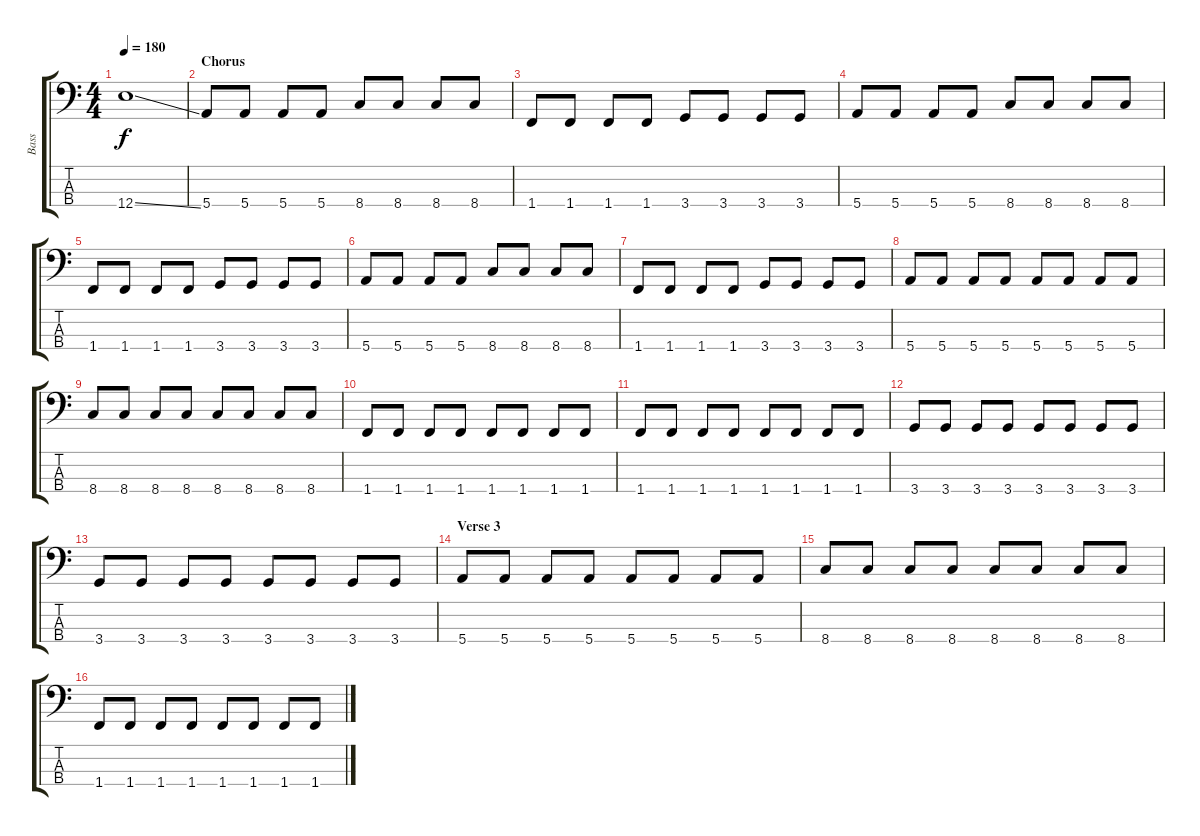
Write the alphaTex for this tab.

\track ("Bass" "Bass") {instrument electricbassfinger}
\staff {score tabs}
\tuning (G2 D2 A1 E1) {hide}
\ts (4 4)
\tempo 180
\clef f4
\ks c
12.4{ss}.1{dy f} |
\section ("" "Chorus")
5.4.8 5.4.8 5.4.8 5.4.8 8.4.8 8.4.8 8.4.8 8.4.8 |
1.4.8 1.4.8 1.4.8 1.4.8 3.4.8 3.4.8 3.4.8 3.4.8 |
5.4.8 5.4.8 5.4.8 5.4.8 8.4.8 8.4.8 8.4.8 8.4.8 |
1.4.8 1.4.8 1.4.8 1.4.8 3.4.8 3.4.8 3.4.8 3.4.8 |
5.4.8 5.4.8 5.4.8 5.4.8 8.4.8 8.4.8 8.4.8 8.4.8 |
1.4.8 1.4.8 1.4.8 1.4.8 3.4.8 3.4.8 3.4.8 3.4.8 |
5.4.8 5.4.8 5.4.8 5.4.8 5.4.8 5.4.8 5.4.8 5.4.8 |
8.4.8 8.4.8 8.4.8 8.4.8 8.4.8 8.4.8 8.4.8 8.4.8 |
1.4.8 1.4.8 1.4.8 1.4.8 1.4.8 1.4.8 1.4.8 1.4.8 |
1.4.8 1.4.8 1.4.8 1.4.8 1.4.8 1.4.8 1.4.8 1.4.8 |
3.4.8 3.4.8 3.4.8 3.4.8 3.4.8 3.4.8 3.4.8 3.4.8 |
3.4.8 3.4.8 3.4.8 3.4.8 3.4.8 3.4.8 3.4.8 3.4.8 |
\section ("" "Verse 3")
5.4.8 5.4.8 5.4.8 5.4.8 5.4.8 5.4.8 5.4.8 5.4.8 |
8.4.8 8.4.8 8.4.8 8.4.8 8.4.8 8.4.8 8.4.8 8.4.8 |
1.4.8 1.4.8 1.4.8 1.4.8 1.4.8 1.4.8 1.4.8 1.4.8
